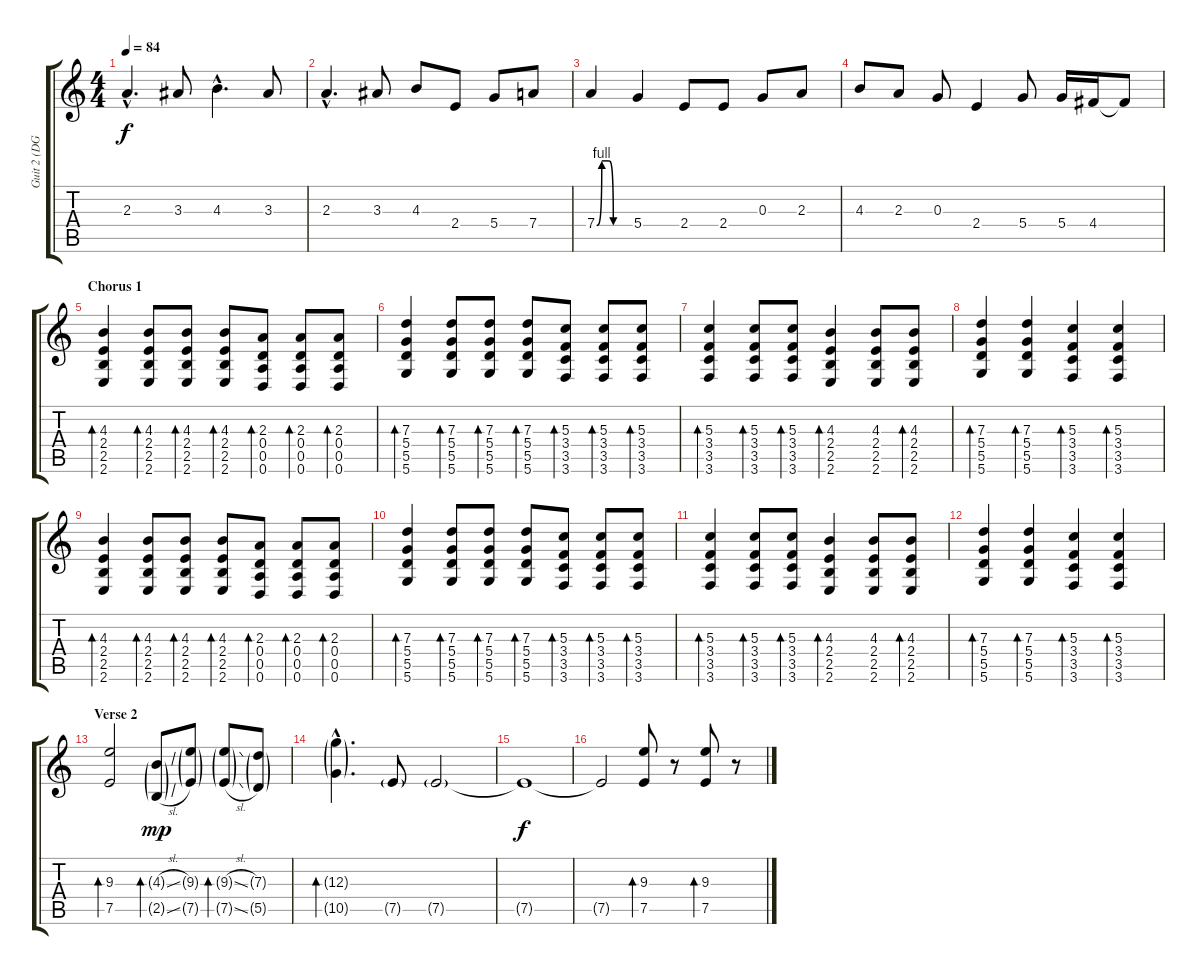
\track ("Guit 2 (DGDGBE)" "Guit 2 (DG") {instrument overdrivenguitar}
\staff {score tabs}
\tuning (E4 B3 G3 D3 A2 D2) {hide}
\ts (4 4)
\tempo 84
\clef g2
\ks c
2.3{hac}.4{d dy f} 3.3.8 4.3{hac}.4{d} 3.3.8 |
2.3{hac}.4{d} 3.3.8 4.3.8 2.4.8 5.4.8 7.4.8 |
7.4{be (custom 0 0 9 4 22 4 30 0 45 0 60 0)}.4 5.4.4 2.4.8 2.4.8 0.3.8 2.3.8 |
4.3.8 2.3.8 0.3.8 2.4.4 5.4.8 5.4.16 4.4.16 4.4{t}.8 |
\section ("" "Chorus 1")
(4.3 2.4 2.5 2.6).4{bd 30} (4.3 2.4 2.5 2.6).8{bd 30} (4.3 2.4 2.5 2.6).8{bd 30} (4.3 2.4 2.5 2.6).8{bd 30} (2.3 0.4 0.5 0.6).8{bd 30} (2.3 0.4 0.5 0.6).8{bd 30} (2.3 0.4 0.5 0.6).8{bd 30} |
(7.3 5.4 5.5 5.6).4{bd 30} (7.3 5.4 5.5 5.6).8{bd 30} (7.3 5.4 5.5 5.6).8{bd 30} (7.3 5.4 5.5 5.6).8{bd 30} (5.3 3.4 3.5 3.6).8{bd 30} (5.3 3.4 3.5 3.6).8{bd 30} (5.3 3.4 3.5 3.6).8{bd 30} |
(5.3 3.4 3.5 3.6).4{bd 30} (5.3 3.4 3.5 3.6).8{bd 30} (5.3 3.4 3.5 3.6).8{bd 30} (4.3 2.4 2.5 2.6).4{bd 30} (4.3 2.4 2.5 2.6).8 (4.3 2.4 2.5 2.6).8{bd 30} |
(7.3 5.4 5.5 5.6).4{bd 30} (7.3 5.4 5.5 5.6).4{bd 30} (5.3 3.4 3.5 3.6).4{bd 30} (5.3 3.4 3.5 3.6).4{bd 30} |
(4.3 2.4 2.5 2.6).4{bd 30} (4.3 2.4 2.5 2.6).8{bd 30} (4.3 2.4 2.5 2.6).8{bd 30} (4.3 2.4 2.5 2.6).8{bd 30} (2.3 0.4 0.5 0.6).8{bd 30} (2.3 0.4 0.5 0.6).8{bd 30} (2.3 0.4 0.5 0.6).8{bd 30} |
(7.3 5.4 5.5 5.6).4{bd 30} (7.3 5.4 5.5 5.6).8{bd 30} (7.3 5.4 5.5 5.6).8{bd 30} (7.3 5.4 5.5 5.6).8{bd 30} (5.3 3.4 3.5 3.6).8{bd 30} (5.3 3.4 3.5 3.6).8{bd 30} (5.3 3.4 3.5 3.6).8{bd 30} |
(5.3 3.4 3.5 3.6).4{bd 30} (5.3 3.4 3.5 3.6).8{bd 30} (5.3 3.4 3.5 3.6).8{bd 30} (4.3 2.4 2.5 2.6).4{bd 30} (4.3 2.4 2.5 2.6).8 (4.3 2.4 2.5 2.6).8{bd 30} |
(7.3 5.4 5.5 5.6).4{bd 30} (7.3 5.4 5.5 5.6).4{bd 30} (5.3 3.4 3.5 3.6).4{bd 30} (5.3 3.4 3.5 3.6).4{bd 30} |
\section ("" "Verse 2")
(9.3 7.5).2{bd 30} (4.3{sl g} 2.5{sl g}).8{bd 30 dy mp} (9.3{g} 7.5{g}).8 (9.3{sl g} 7.5{sl g}).8{bd 30} (7.3{g} 5.5{g}).8 |
(12.3{g hac} 10.5{g hac}).4{d bd 30} 7.5{g}.8 7.5{g}.2 |
7.5{t}.1{dy f} |
7.5{t}.2 (9.3 7.5).8{bd 30} r.8 (9.3 7.5).8{bd 30} r.8
